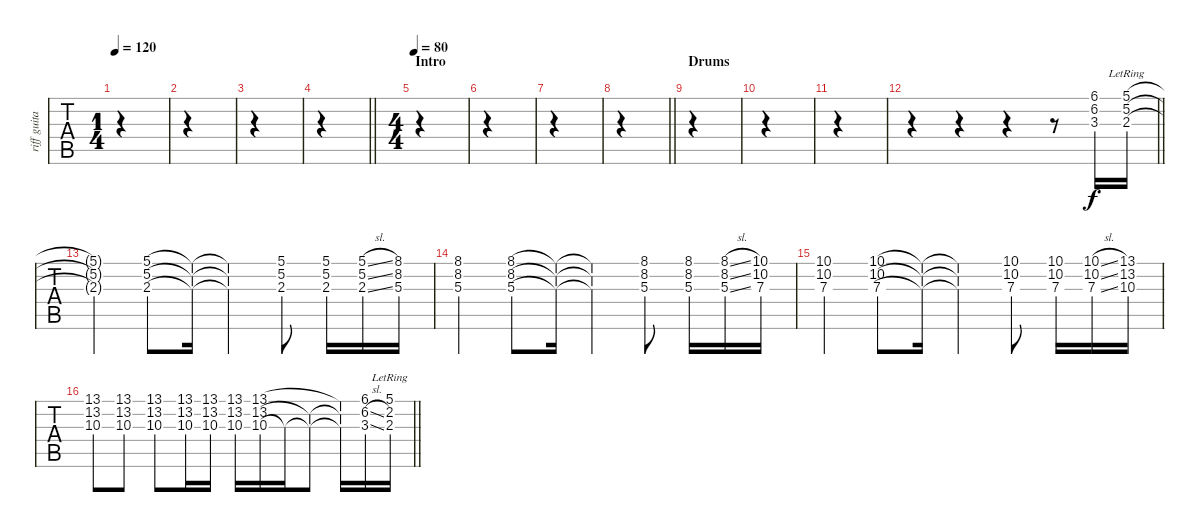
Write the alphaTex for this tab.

\track ("riff guitar overdub" "riff guita") {instrument electricguitarjazz}
\staff {tabs}
\tuning (E4 B3 G3 D3 A2 E2) {hide}
\ts (1 4)
\tempo 120
\clef g2
\ks c
|
|
|
\barLineRight lightlight
|
\ts (4 4)
\section ("" "Intro")
\tempo 80
|
|
|
\barLineRight lightlight
|
\section ("" "Drums")
|
|
|
\barLineRight lightlight
r.4 r.4 r.4 r.8 (6.1 6.2 3.3).16 (5.1{lr} 5.2 2.3).16 |
(5.1{t} 5.2{t} 2.3{t}).4 (5.1 5.2 2.3).8 (5.1{t} 5.2{t} 2.3{t}).16 (5.1{t} 5.2{t} 2.3{t}).4 (5.1 5.2 2.3).8 (5.1 5.2 2.3).16 (5.1{sl} 5.2{sl} 2.3{sl}).16 (8.1 8.2 5.3).16 |
(8.1 8.2 5.3).4 (8.1 8.2 5.3).8 (8.1{t} 8.2{t} 5.3{t}).16 (8.1{t} 8.2{t} 5.3{t}).4 (8.1 8.2 5.3).8 (8.1 8.2 5.3).16 (8.1{sl} 8.2{sl} 5.3{sl}).16 (10.1 10.2 7.3).16 |
(10.1 10.2 7.3).4 (10.1 10.2 7.3).8 (10.1{t} 10.2{t} 7.3{t}).16 (10.1{t} 10.2{t} 7.3{t}).4 (10.1 10.2 7.3).8 (10.1 10.2 7.3).16 (10.1{sl} 10.2{sl} 7.3{sl}).16 (13.1 13.2 10.3).16 |
\barLineRight lightlight
(13.1 13.2 10.3).8 (13.1 13.2 10.3).8 (13.1 13.2 10.3).8 (13.1 13.2 10.3).16 (13.1 13.2 10.3).16 (13.1 13.2 10.3).16 (13.1 13.2 10.3).16 10.3{t}.16 (13.2{t} 10.3{t}).8 (13.1{t} 13.2{t} 10.3{t}).16 (6.1 6.2{sl} 3.3{sl}).16 (5.1{lr} 2.2 2.3).16
